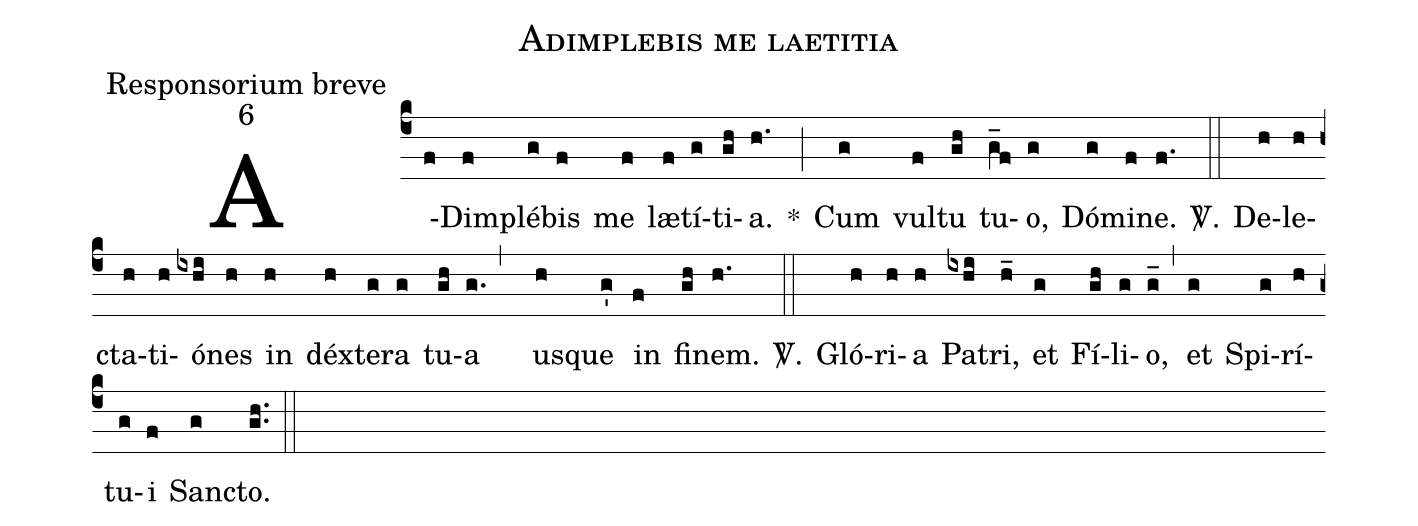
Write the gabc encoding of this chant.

name:Adimplebis me laetitia;
office-part:Responsorium breve;
mode:6;
%%
(c4)A(f)Dim(f)plé(g)bis(f) me(f) læ(f)tí(g)ti(gh)a.(h.) *(;)  Cum(g) vul(f)tu(gh) tu(g_f)o,(g) Dó(g)mi(f)ne.(f.)
<sp>V/</sp>.(::)  De(h)le(h)cta(h)ti(h)ó(ixhi)nes(h) in(h) déx(h)te(g)ra(g) tu(gh)a(g.,) us(h)que(g') in(f) fi(gh)nem.(h.)
<sp>V/</sp>.(::) Gló(h)ri(h)a(h) Pa(ixhi)tri,(h_) et(g) Fí(gh)li(g)o,(g_) (,) et(g) Spi(g)rí(h)tu(g)i(f) San(g)cto.(g.h.) (::)
